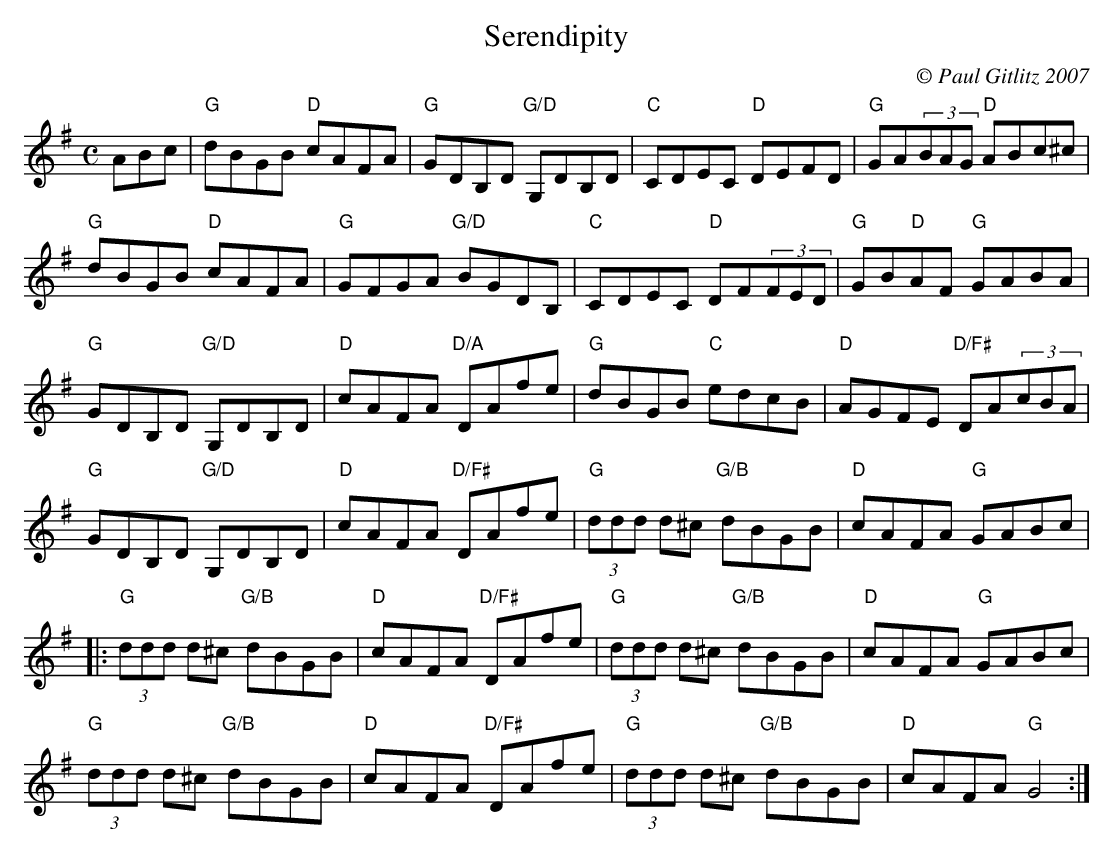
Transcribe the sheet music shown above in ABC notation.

X:1
T:Serendipity
M:C
L:1/8
C:© Paul Gitlitz 2007
K:G
ABc|"G"dBGB "D"cAFA|"G"GDB,D "G/D"G,DB,D|"C"CDEC "D"DEFD| "G"GA(3BAG "D"ABc^c|!
"G"dBGB "D"cAFA|"G"GFGA "G/D"BGDB,|"C"CDEC "D"DF(3FED|"G"GB"D"AF "G"GABA|!
"G"GDB,D "G/D"G,DB,D|"D"cAFA "D/A"DAfe|"G"dBGB "C"edcB|"D"AGFE "D/F#"DA(3cBA|!
"G"GDB,D "G/D"G,DB,D|"D"cAFA "D/F#"DAfe|"G"(3ddd d^c "G/B"dBGB|"D"cAFA "G"GABc|!
|:"G"(3ddd d^c "G/B"dBGB|"D"cAFA "D/F#"DAfe|"G"(3ddd d^c "G/B"dBGB|"D"cAFA "G"GABc|!
"G"(3ddd d^c "G/B"dBGB|"D"cAFA "D/F#"DAfe|"G"(3ddd d^c "G/B"dBGB|"D"cAFA "G"G4:|]
